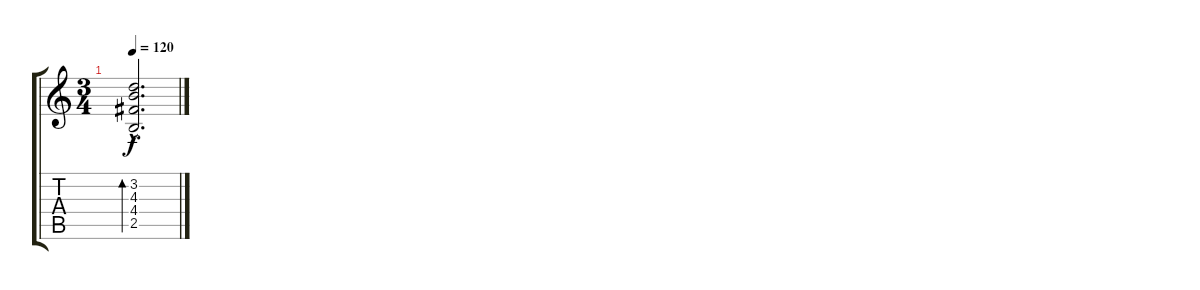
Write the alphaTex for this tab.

\track "" {instrument acousticguitarnylon}
\staff {score tabs}
\tuning (E4 B3 G3 D3 A2 E2) {hide}
\ts (3 4)
\tempo 120
\clef g2
\ks c
(3.2{hac} 4.3{hac} 4.4{hac} 2.5{hac}).2{d bd 480 dy f}
